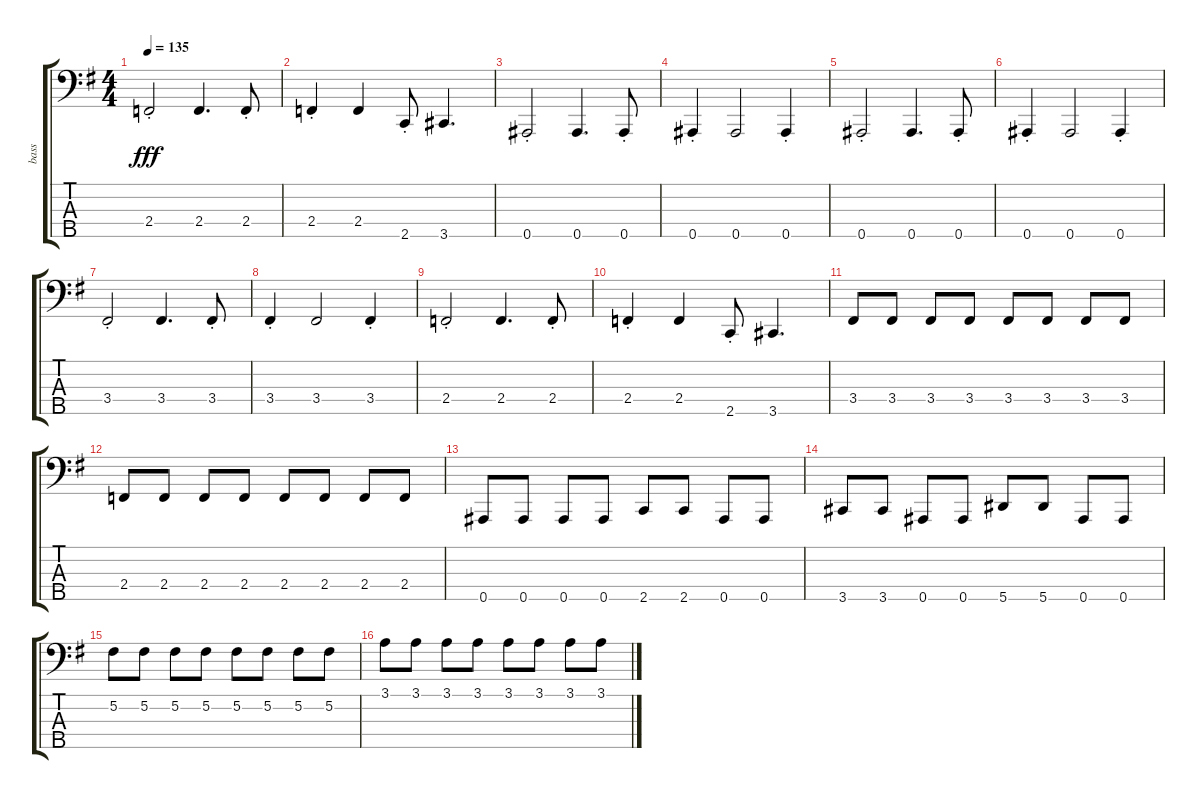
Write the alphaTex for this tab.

\track ("bass" "bass") {instrument electricbassfinger}
\staff {score tabs}
\tuning (Gb2 Db2 Ab1 Eb1 Bb0) {hide}
\ts (4 4)
\tempo 135
\clef f4
\ks eminor
2.4{st}.2{dy fff} 2.4.4{d} 2.4{st}.8 |
2.4{st}.4 2.4.4 2.5{st}.8 3.5.4{d} |
0.5{st}.2 0.5.4{d} 0.5{st}.8 |
0.5{st}.4 0.5.2 0.5{st}.4 |
0.5{st}.2 0.5.4{d} 0.5{st}.8 |
0.5{st}.4 0.5.2 0.5{st}.4 |
3.4{st}.2 3.4.4{d} 3.4{st}.8 |
3.4{st}.4 3.4.2 3.4{st}.4 |
2.4{st}.2 2.4.4{d} 2.4{st}.8 |
2.4{st}.4 2.4.4 2.5{st}.8 3.5.4{d} |
3.4.8 3.4.8 3.4.8 3.4.8 3.4.8 3.4.8 3.4.8 3.4.8 |
2.4.8 2.4.8 2.4.8 2.4.8 2.4.8 2.4.8 2.4.8 2.4.8 |
0.5.8 0.5.8 0.5.8 0.5.8 2.5.8 2.5.8 0.5.8 0.5.8 |
3.5.8 3.5.8 0.5.8 0.5.8 5.5.8 5.5.8 0.5.8 0.5.8 |
5.2.8 5.2.8 5.2.8 5.2.8 5.2.8 5.2.8 5.2.8 5.2.8 |
3.1.8 3.1.8 3.1.8 3.1.8 3.1.8 3.1.8 3.1.8 3.1.8
